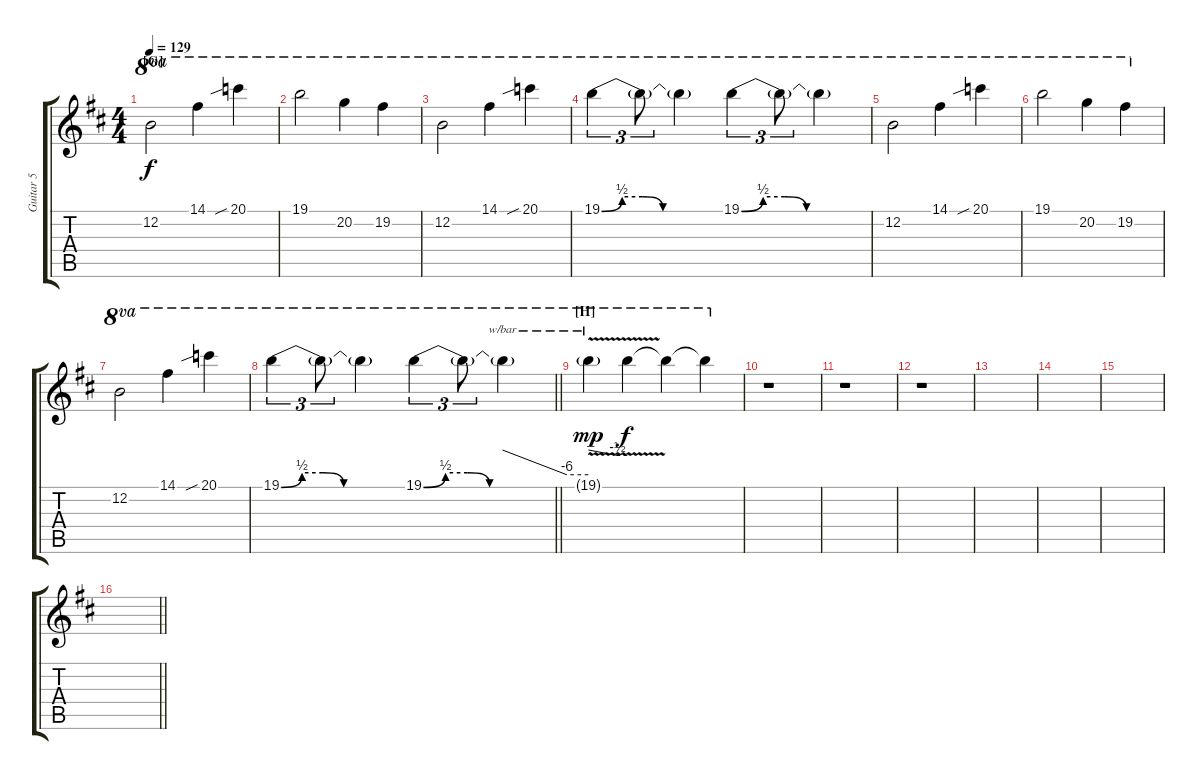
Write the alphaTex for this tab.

\track ("Guitar 5" "Guitar 5") {instrument distortionguitar}
\staff {score tabs}
\tuning (E4 B3 G3 D3 A2 B1) {hide}
\ts (4 4)
\section ("" "[G]")
\tempo 129
\clef g2
\ks d
12.2.2{ot 8va dy f} 14.1.4{ot 8va} 20.1{sib}.4{ot 8va} |
19.1.2{ot 8va} 20.2.4{ot 8va} 19.2.4{ot 8va} |
12.2.2{ot 8va} 14.1.4{ot 8va} 20.1{sib}.4{ot 8va} |
19.1{be (custom 0 0 10 2 20 2 30 0 60 0)}.4{tu (3 2) ot 8va} 19.1{t}.8{tu (3 2) ot 8va} 19.1{t}.4{ot 8va} 19.1{be (custom 0 0 10 2 20 2 30 0 60 0)}.4{tu (3 2) ot 8va} 19.1{t}.8{tu (3 2) ot 8va} 19.1{t}.4{ot 8va} |
12.2.2{ot 8va} 14.1.4{ot 8va} 20.1{sib}.4{ot 8va} |
19.1.2{ot 8va} 20.2.4{ot 8va} 19.2.4{ot 8va} |
12.2.2{ot 8va} 14.1.4{ot 8va} 20.1{sib}.4{ot 8va} |
\barLineRight lightlight
19.1{be (custom 0 0 10 2 20 2 30 0 60 0)}.4{tu (3 2) ot 8va} 19.1{t}.8{tu (3 2) ot 8va} 19.1{t}.4{ot 8va} 19.1{be (custom 0 0 10 2 20 2 30 0 60 0)}.4{tu (3 2) ot 8va} 19.1{t}.8{tu (3 2) ot 8va} 19.1{t}.4{tbe (custom default 0 0 45 -24 60 -24) ot 8va} |
\section ("" "[H]")
19.1{v g}.4{tbe (custom default 0 0 45 -2 60 -2) ot 8va dy mp} 19.1{t}.4{ot 8va dy f} 19.1{t}.4{ot 8va} 19.1{t}.4{ot 8va} |
r.1 |
r.1 |
r.1 |
|
|
|
\barLineRight lightlight
